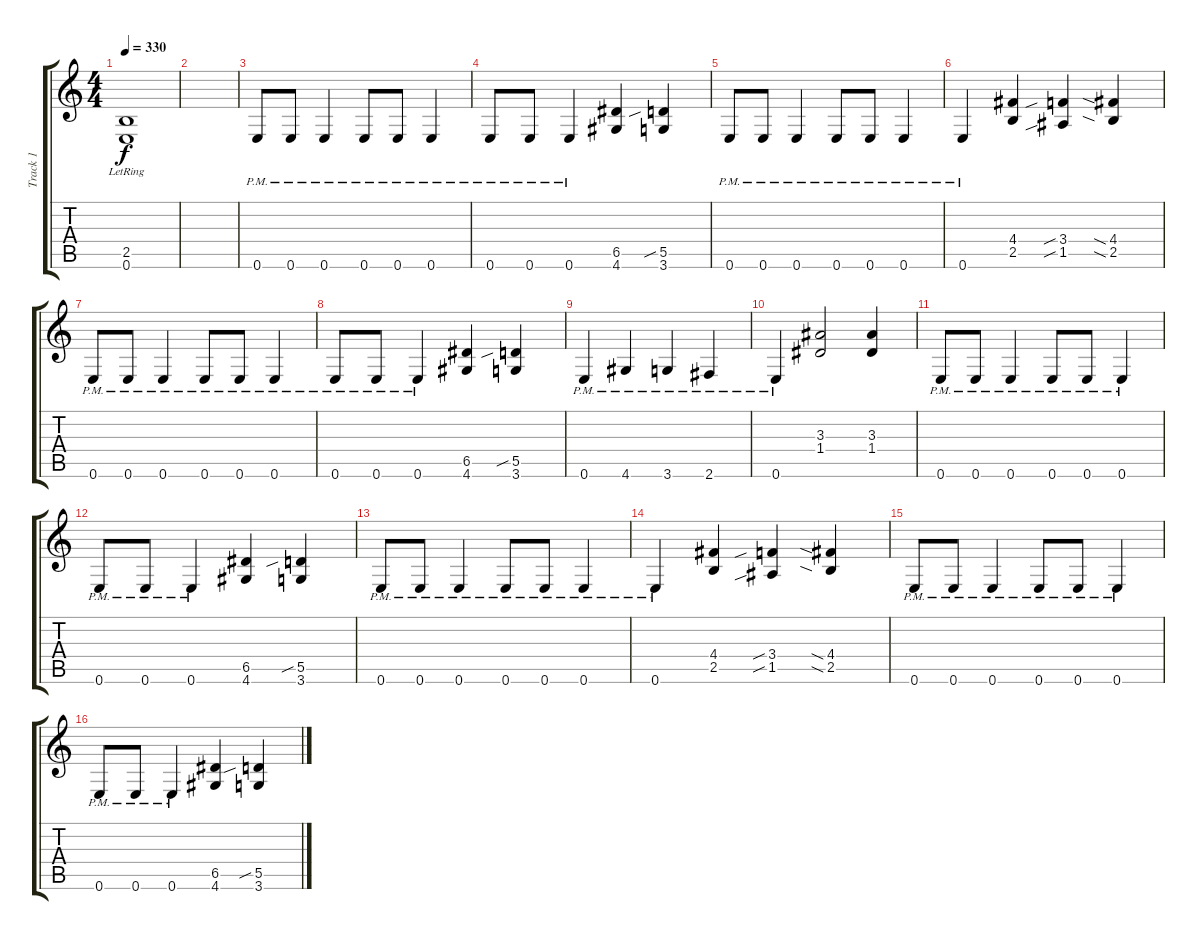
\track ("Track 1" "Track 1") {instrument overdrivenguitar}
\staff {score tabs}
\tuning (E4 B3 G3 D3 A2 E2) {hide}
\ts (4 4)
\tempo 330
\clef g2
\ks c
(2.5 0.6{lr}).1{dy f} |
|
0.6{pm}.8 0.6{pm}.8 0.6{pm}.4 0.6{pm}.8 0.6{pm}.8 0.6{pm}.4 |
0.6{pm}.8 0.6{pm}.8 0.6{pm}.4 (6.5 4.6).4 (5.5{sib} 3.6).4 |
0.6{pm}.8 0.6{pm}.8 0.6{pm}.4 0.6{pm}.8 0.6{pm}.8 0.6{pm}.4 |
0.6{pm}.4 (4.4 2.5).4 (3.4{sib} 1.5{sib}).4 (4.4{sia} 2.5{sia}).4 |
0.6{pm}.8 0.6{pm}.8 0.6{pm}.4 0.6{pm}.8 0.6{pm}.8 0.6{pm}.4 |
0.6{pm}.8 0.6{pm}.8 0.6{pm}.4 (6.5 4.6).4 (5.5{sib} 3.6).4 |
0.6{pm}.4 4.6{pm}.4 3.6{pm}.4 2.6{pm}.4 |
0.6{pm}.4 (3.3 1.4).2 (3.3 1.4).4 |
0.6{pm}.8 0.6{pm}.8 0.6{pm}.4 0.6{pm}.8 0.6{pm}.8 0.6{pm}.4 |
0.6{pm}.8 0.6{pm}.8 0.6{pm}.4 (6.5 4.6).4 (5.5{sib} 3.6).4 |
0.6{pm}.8 0.6{pm}.8 0.6{pm}.4 0.6{pm}.8 0.6{pm}.8 0.6{pm}.4 |
0.6{pm}.4 (4.4 2.5).4 (3.4{sib} 1.5{sib}).4 (4.4{sia} 2.5{sia}).4 |
0.6{pm}.8 0.6{pm}.8 0.6{pm}.4 0.6{pm}.8 0.6{pm}.8 0.6{pm}.4 |
0.6{pm}.8 0.6{pm}.8 0.6{pm}.4 (6.5 4.6).4 (5.5{sib} 3.6).4
